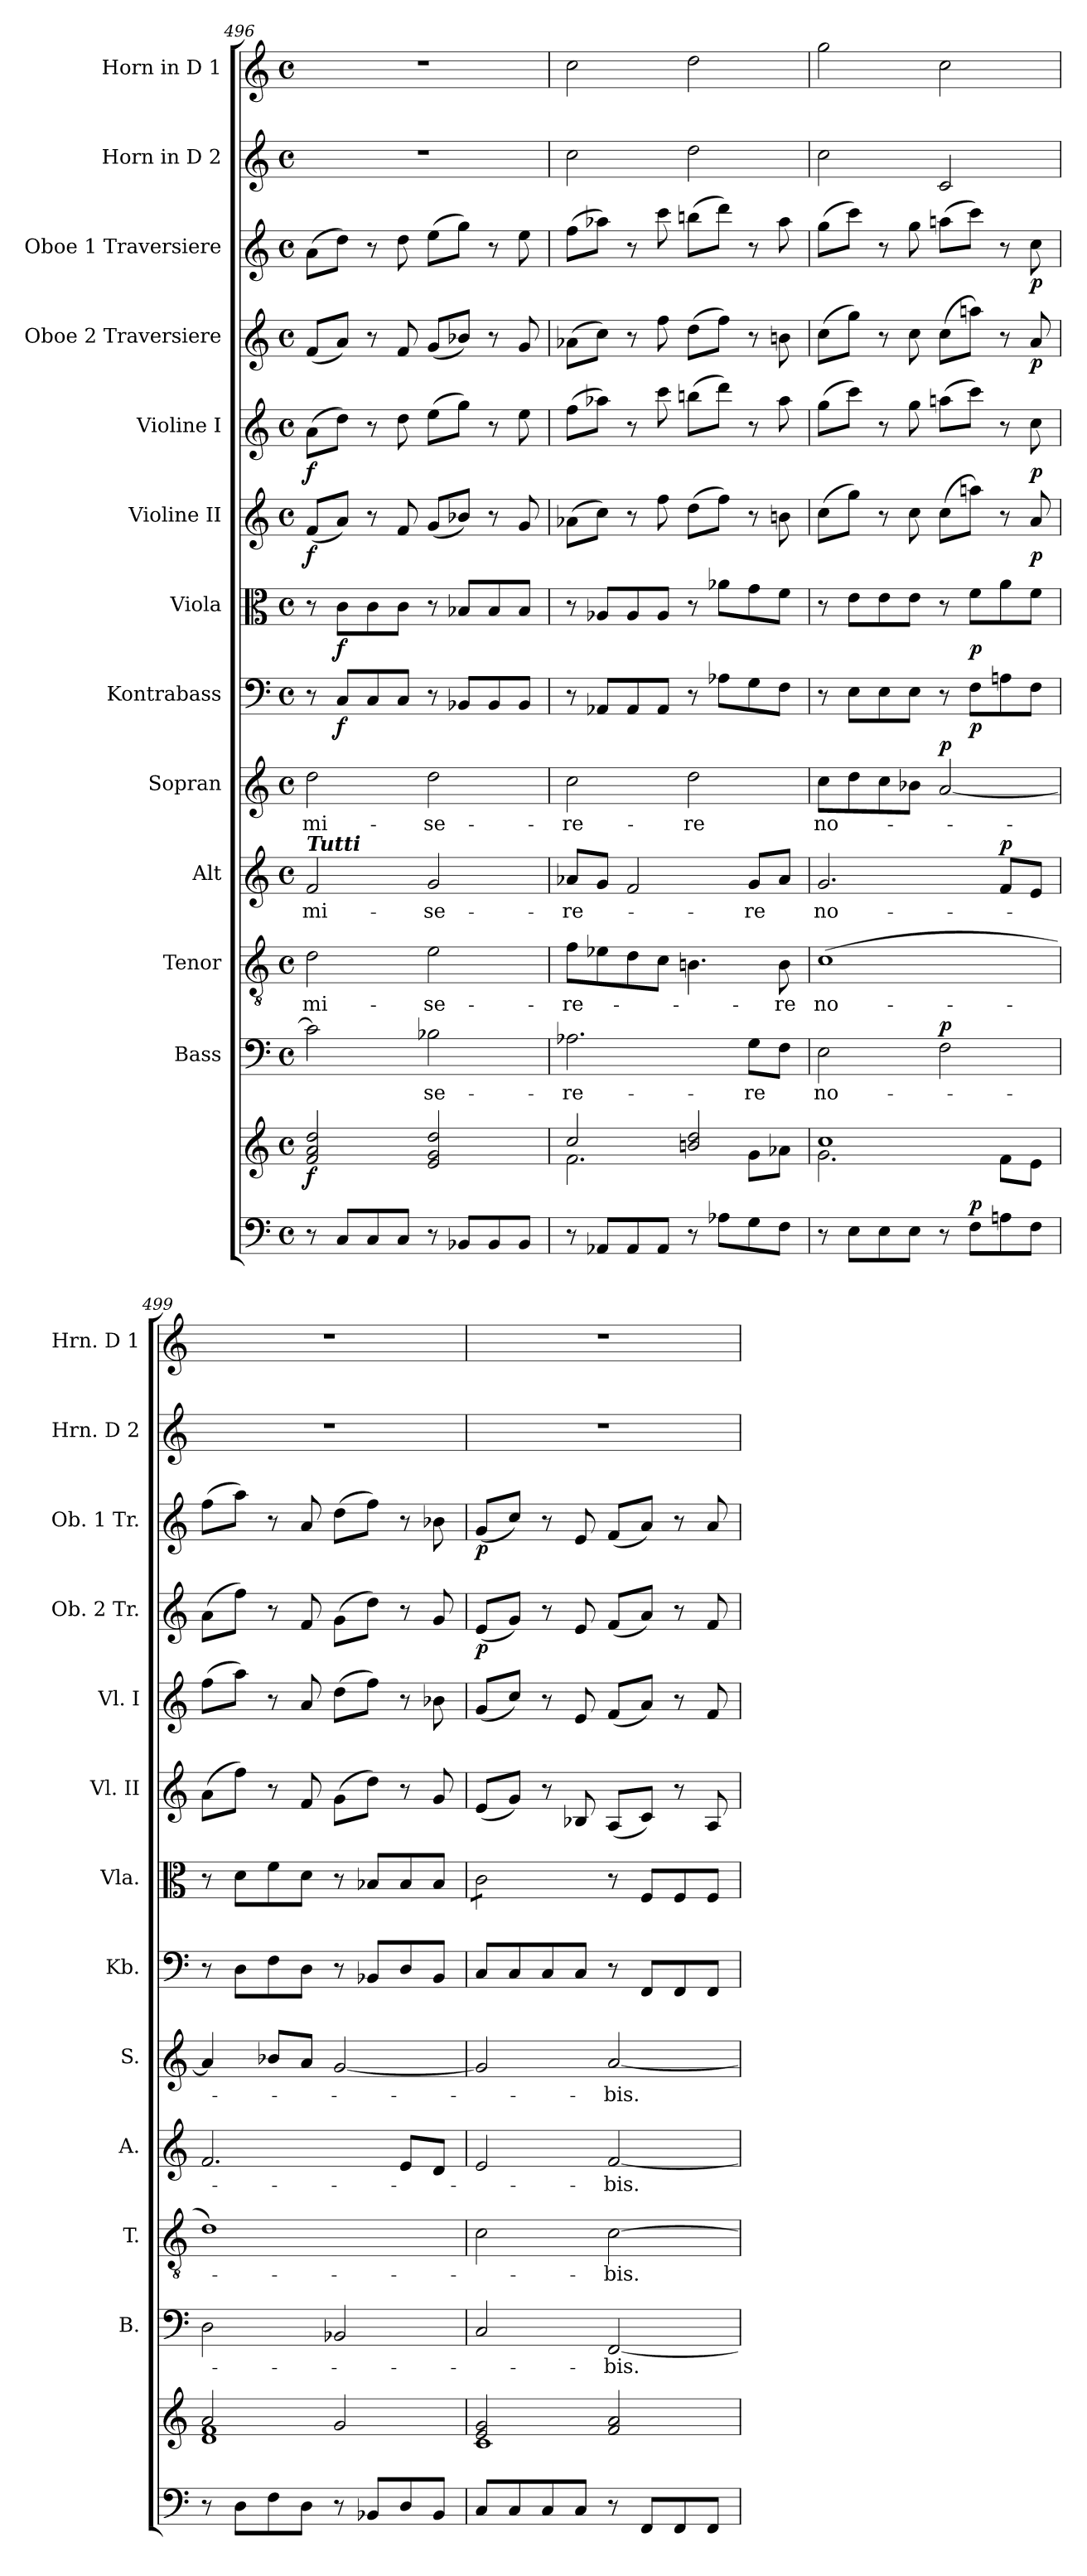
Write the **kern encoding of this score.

**kern	**kern	**dynam	**kern	**text	**dynam	**kern	**text	**kern	**text	**dynam	**kern	**text	**dynam	**kern	**dynam	**kern	**dynam	**kern	**dynam	**kern	**dynam	**kern	**dynam	**kern	**dynam	**kern	**kern
*part13	*part13	*part13	*part12	*part12	*part12	*part11	*part11	*part10	*part10	*part10	*part9	*part9	*part9	*part8	*part8	*part7	*part7	*part6	*part6	*part5	*part5	*part4	*part4	*part3	*part3	*part2	*part1
*staff14	*staff13	*staff13/14	*staff12	*staff12	*staff12	*staff11	*staff11	*staff10	*staff10	*staff10	*staff9	*staff9	*staff9	*staff8	*staff8	*staff7	*staff7	*staff6	*staff6	*staff5	*staff5	*staff4	*staff4	*staff3	*staff3	*staff2	*staff1
*	*	*	*I"Bass	*	*	*I"Tenor	*	*I"Alt	*	*	*I"Sopran	*	*	*I"Kontrabass	*	*I"Viola	*	*I"Violine II	*	*I"Violine I	*	*I"Oboe 2 Traversiere	*	*I"Oboe 1 Traversiere	*	*I"Horn in D 2	*I"Horn in D 1
*	*	*	*I'B.	*	*	*I'T.	*	*I'A.	*	*	*I'S.	*	*	*I'Kb.	*	*I'Vla.	*	*I'Vl. II	*	*I'Vl. I	*	*I'Ob. 2 Tr.	*	*I'Ob. 1 Tr.	*	*I'Hrn. D 2	*I'Hrn. D 1
*clefF4	*clefG2	*	*clefF4	*	*	*clefGv2	*	*clefG2	*	*	*clefG2	*	*	*clefF4	*	*clefC3	*	*clefG2	*	*clefG2	*	*clefG2	*	*clefG2	*	*clefG2	*clefG2
*	*	*	*	*	*	*	*	*	*	*	*	*	*	*ITrd7c12	*	*	*	*	*	*	*	*	*	*	*	*ITrd7c12	*ITrd7c12
*k[]	*k[]	*	*k[]	*	*	*k[]	*	*k[]	*	*	*k[]	*	*	*k[]	*	*k[]	*	*k[]	*	*k[]	*	*k[]	*	*k[]	*	*k[]	*k[]
*C:	*C:	*	*C:	*	*	*C:	*	*C:	*	*	*C:	*	*	*C:	*	*C:	*	*C:	*	*C:	*	*C:	*	*C:	*	*C:	*C:
*M4/4	*M4/4	*	*M4/4	*	*	*M4/4	*	*M4/4	*	*	*M4/4	*	*	*M4/4	*	*M4/4	*	*M4/4	*	*M4/4	*	*M4/4	*	*M4/4	*	*M4/4	*M4/4
*met(c)	*met(c)	*	*met(c)	*	*	*met(c)	*	*met(c)	*	*	*met(c)	*	*	*met(c)	*	*met(c)	*	*met(c)	*	*met(c)	*	*met(c)	*	*met(c)	*	*met(c)	*met(c)
=496	=496	=496	=496	=496	=496	=496	=496	=496	=496	=496	=496	=496	=496	=496	=496	=496	=496	=496	=496	=496	=496	=496	=496	=496	=496	=496	=496
!	!	!	!	!	!	!	!	!LO:TX:a:Bi:t=Tutti	!	!	!	!	!	!	!	!	!	!	!	!	!	!	!	!	!	!	!
!	!	!LO:DY:b	!	!	!	!	!LO:LY:b	!	!LO:LY:b	!	!	!LO:LY:b	!	!	!	!	!	!	!LO:DY:b	!	!LO:DY:b	!	!	!	!	!	!
8r	2f/ 2a/ 2dd/	f	2c\]	.	.	2d\	mi-	2f/	mi-	.	2dd\	mi-	.	8r	.	8r	.	(<8f/L	f	(>8a\L	f	(<8f/L	.	(>8a\L	.	1r	1r
!	!	!	!	!	!	!	!	!	!	!	!	!	!	!	!LO:DY:b	!	!LO:DY:b	!	!	!	!	!	!	!	!	!	!
8C/L	.	.	.	.	.	.	.	.	.	.	.	.	.	8CC/L	f	8c\L	f	8a/J)	.	8dd\J)	.	8a/J)	.	8dd\J)	.	.	.
8C/	.	.	.	.	.	.	.	.	.	.	.	.	.	8CC/	.	8c\	.	8r	.	8r	.	8r	.	8r	.	.	.
8C/J	.	.	.	.	.	.	.	.	.	.	.	.	.	8CC/J	.	8c\J	.	8f/	.	8dd\	.	8f/	.	8dd\	.	.	.
!	!	!	!	!LO:LY:b	!	!	!LO:LY:b	!	!LO:LY:b	!	!	!LO:LY:b	!	!	!	!	!	!	!	!	!	!	!	!	!	!	!
8r	2e/ 2g/ 2dd/	.	2B-X\	-se-	.	2e\	-se-	2g/	-se-	.	2dd\	-se-	.	8r	.	8r	.	(<8g/L	.	(>8ee\L	.	(<8g/L	.	(>8ee\L	.	.	.
8BB-X/L	.	.	.	.	.	.	.	.	.	.	.	.	.	8BBB-X/L	.	8B-X/L	.	8b-X/J)	.	8gg\J)	.	8b-X/J)	.	8gg\J)	.	.	.
8BB-/	.	.	.	.	.	.	.	.	.	.	.	.	.	8BBB-/	.	8B-/	.	8r	.	8r	.	8r	.	8r	.	.	.
8BB-/J	.	.	.	.	.	.	.	.	.	.	.	.	.	8BBB-/J	.	8B-/J	.	8g/	.	8ee\	.	8g/	.	8ee\	.	.	.
!!LO:PB:g=z
=497	=497	=497	=497	=497	=497	=497	=497	=497	=497	=497	=497	=497	=497	=497	=497	=497	=497	=497	=497	=497	=497	=497	=497	=497	=497	=497	=497
*	*^	*	*	*	*	*	*	*	*	*	*	*	*	*	*	*	*	*	*	*	*	*	*	*	*	*	*
!	!	!	!	!	!LO:LY:b	!	!	!LO:LY:b	!	!LO:LY:b	!	!	!LO:LY:b	!	!	!	!	!	!	!	!	!	!	!	!	!	!	!
8r	2cc/	2.f\	.	2.A-X\	-re-	.	8f\L	-re-	8a-X/L	-re-	.	2cc\	-re-	.	8r	.	8r	.	(>8a-X\L	.	(>8ff\L	.	(>8a-X\L	.	(>8ff\L	.	2c\	2c\
8AA-X/L	.	.	.	.	.	.	8e-X\	.	8g/J	.	.	.	.	.	8AAA-X/L	.	8A-X/L	.	8cc\J)	.	8aa-X\J)	.	8cc\J)	.	8aa-X\J)	.	.	.
8AA-/	.	.	.	.	.	.	8d\	.	2f/	.	.	.	.	.	8AAA-/	.	8A-/	.	8r	.	8r	.	8r	.	8r	.	.	.
8AA-/J	.	.	.	.	.	.	8c\J	.	.	.	.	.	.	.	8AAA-/J	.	8A-/J	.	8ff\	.	8ccc\	.	8ff\	.	8ccc\	.	.	.
!	!	!	!	!	!	!	!	!	!	!	!	!	!LO:LY:b	!	!	!	!	!	!	!	!	!	!	!	!	!	!	!
8r	2bn/ 2dd/	.	.	.	.	.	4.Bn\	.	.	.	.	2dd\	-re	.	8r	.	8r	.	(>8dd\L	.	(>8bbn\L	.	(>8dd\L	.	(>8bbn\L	.	2d\	2d\
8A-X\L	.	.	.	.	.	.	.	.	.	.	.	.	.	.	8AA-X\L	.	8a-X\L	.	8ff\J)	.	8ddd\J)	.	8ff\J)	.	8ddd\J)	.	.	.
!	!	!	!	!	!LO:LY:b	!	!	!	!	!LO:LY:b	!	!	!	!	!	!	!	!	!	!	!	!	!	!	!	!	!	!
8G\	.	8g\L	.	8G\L	-re	.	.	.	8g/L	-re	.	.	.	.	8GG\	.	8g\	.	8r	.	8r	.	8r	.	8r	.	.	.
!	!	!	!	!	!	!	!	!LO:LY:b	!	!	!	!	!	!	!	!	!	!	!	!	!	!	!	!	!	!	!	!
8F\J	.	8a-X\J	.	8F\J	.	.	8B\	-re	8a-/J	.	.	.	.	.	8FF\J	.	8f\J	.	8bn\	.	8aa-\	.	8bn\	.	8aa-\	.	.	.
=498	=498	=498	=498	=498	=498	=498	=498	=498	=498	=498	=498	=498	=498	=498	=498	=498	=498	=498	=498	=498	=498	=498	=498	=498	=498	=498	=498	=498
!	!	!	!	!	!LO:LY:b	!	!	!LO:LY:b	!	!LO:LY:b	!	!	!LO:LY:b	!	!	!	!	!	!	!	!	!	!	!	!	!	!	!
8r	1cc	2.g\	.	2E\	no-	.	(>1c	no-	2.g/	no-	.	8cc\L	no-	.	8r	.	8r	.	(>8cc\L	.	(>8gg\L	.	(>8cc\L	.	(>8gg\L	.	2c\	2g\
8E\L	.	.	.	.	.	.	.	.	.	.	.	8dd\	.	.	8EE\L	.	8e\L	.	8gg\J)	.	8ccc\J)	.	8gg\J)	.	8ccc\J)	.	.	.
8E\	.	.	.	.	.	.	.	.	.	.	.	8cc\	.	.	8EE\	.	8e\	.	8r	.	8r	.	8r	.	8r	.	.	.
8E\J	.	.	.	.	.	.	.	.	.	.	.	8b-X\J	.	.	8EE\J	.	8e\J	.	8cc\	.	8gg\	.	8cc\	.	8gg\	.	.	.
!	!	!	!	!	!	!LO:DY:a	!	!	!	!	!	!	!	!LO:DY:a	!	!	!	!	!	!	!	!	!	!	!	!	!	!
8r	.	.	.	2F\	.	p	.	.	.	.	.	[2a/	.	p	8r	.	8r	.	(>8cc\L	.	(>8aan\L	.	(>8cc\L	.	(>8aan\L	.	2C/	2c\
!	!	!	!LO:DY:a=2	!	!	!	!	!	!	!	!	!	!	!	!	!LO:DY:b	!	!LO:DY:b	!	!	!	!	!	!	!	!	!	!
8F\L	.	.	p	.	.	.	.	.	.	.	.	.	.	.	8FF\L	p	8f\L	p	8aan\J)	.	8ccc\J)	.	8aan\J)	.	8ccc\J)	.	.	.
!	!	!	!	!	!	!	!	!	!	!	!LO:DY:a	!	!	!	!	!	!	!	!	!	!	!	!	!	!	!	!	!
8An\	.	8f\L	.	.	.	.	.	.	8f/L	.	p	.	.	.	8AAn\	.	8a\	.	8r	.	8r	.	8r	.	8r	.	.	.
!	!	!	!	!	!	!	!	!	!	!	!	!	!	!	!	!	!	!	!	!LO:DY:b	!	!LO:DY:b	!	!LO:DY:b	!	!LO:DY:b	!	!
8F\J	.	8e\J	.	.	.	.	.	.	8e/J	.	.	.	.	.	8FF\J	.	8f\J	.	8a/	p	8cc\	p	8a/	p	8cc\	p	.	.
=499	=499	=499	=499	=499	=499	=499	=499	=499	=499	=499	=499	=499	=499	=499	=499	=499	=499	=499	=499	=499	=499	=499	=499	=499	=499	=499	=499	=499
8r	2a/	1d 1f	.	2D\	.	.	1d)	.	2.f/	.	.	4a/]	.	.	8r	.	8r	.	(>8a\L	.	(>8ff\L	.	(>8a\L	.	(>8ff\L	.	1r	1r
8D\L	.	.	.	.	.	.	.	.	.	.	.	.	.	.	8DD\L	.	8d\L	.	8ff\J)	.	8aa\J)	.	8ff\J)	.	8aa\J)	.	.	.
8F\	.	.	.	.	.	.	.	.	.	.	.	8b-X/L	.	.	8FF\	.	8f\	.	8r	.	8r	.	8r	.	8r	.	.	.
8D\J	.	.	.	.	.	.	.	.	.	.	.	8a/J	.	.	8DD\J	.	8d\J	.	8f/	.	8a/	.	8f/	.	8a/	.	.	.
8r	2g/	.	.	2BB-X/	.	.	.	.	.	.	.	[2g/	.	.	8r	.	8r	.	(>8g\L	.	(>8dd\L	.	(>8g\L	.	(>8dd\L	.	.	.
8BB-X/L	.	.	.	.	.	.	.	.	.	.	.	.	.	.	8BBB-X/L	.	8B-X/L	.	8dd\J)	.	8ff\J)	.	8dd\J)	.	8ff\J)	.	.	.
8D/	.	.	.	.	.	.	.	.	8e/L	.	.	.	.	.	8DD/	.	8B-/	.	8r	.	8r	.	8r	.	8r	.	.	.
8BB-/J	.	.	.	.	.	.	.	.	8d/J	.	.	.	.	.	8BBB-/J	.	8B-/J	.	8g/	.	8b-X\	.	8g/	.	8b-X\	.	.	.
=500	=500	=500	=500	=500	=500	=500	=500	=500	=500	=500	=500	=500	=500	=500	=500	=500	=500	=500	=500	=500	=500	=500	=500	=500	=500	=500	=500	=500
!	!	!	!	!	!	!	!	!	!	!	!	!	!	!	!	!	!	!	!	!	!	!	!	!LO:DY:b	!	!LO:DY:b	!	!
*	*	*	*	*	*	*	*	*	*	*	*	*	*	*	*	*	*tremolo	*	*	*	*	*	*	*	*	*	*	*
8C/L	2e/ 2g/	1c	.	2C/	.	.	2c\	.	2e/	.	.	2g/]	.	.	8CC/L	.	8c\L	.	(<8e/L	.	(<8g/L	.	(<8e/L	p	(<8g/L	p	1r	1r
8C/	.	.	.	.	.	.	.	.	.	.	.	.	.	.	8CC/	.	8c\	.	8g/J)	.	8cc/J)	.	8g/J)	.	8cc/J)	.	.	.
8C/	.	.	.	.	.	.	.	.	.	.	.	.	.	.	8CC/	.	8c\	.	8r	.	8r	.	8r	.	8r	.	.	.
8C/J	.	.	.	.	.	.	.	.	.	.	.	.	.	.	8CC/J	.	8c\J	.	8B-X/	.	8e/	.	8e/	.	8e/	.	.	.
*	*	*	*	*	*	*	*	*	*	*	*	*	*	*	*	*	*Xtremolo	*	*	*	*	*	*	*	*	*	*	*
!	!	!	!	!	!LO:LY:b	!	!	!LO:LY:b	!	!LO:LY:b	!	!	!LO:LY:b	!	!	!	!	!	!	!	!	!	!	!	!	!	!	!
8r	2f/ 2a/	.	.	[2FF/	-bis.	.	[2c\	-bis.	[2f/	-bis.	.	[2a/	-bis.	.	8r	.	8r	.	(<8A/L	.	(<8f/L	.	(<8f/L	.	(<8f/L	.	.	.
8FF/L	.	.	.	.	.	.	.	.	.	.	.	.	.	.	8FFF/L	.	8F/L	.	8c/J)	.	8a/J)	.	8a/J)	.	8a/J)	.	.	.
8FF/	.	.	.	.	.	.	.	.	.	.	.	.	.	.	8FFF/	.	8F/	.	8r	.	8r	.	8r	.	8r	.	.	.
8FF/J	.	.	.	.	.	.	.	.	.	.	.	.	.	.	8FFF/J	.	8F/J	.	8A/	.	8f/	.	8f/	.	8a/	.	.	.
*	*v	*v	*	*	*	*	*	*	*	*	*	*	*	*	*	*	*	*	*	*	*	*	*	*	*	*	*	*
=	=	=	=	=	=	=	=	=	=	=	=	=	=	=	=	=	=	=	=	=	=	=	=	=	=	=	=
*-	*-	*-	*-	*-	*-	*-	*-	*-	*-	*-	*-	*-	*-	*-	*-	*-	*-	*-	*-	*-	*-	*-	*-	*-	*-	*-	*-
